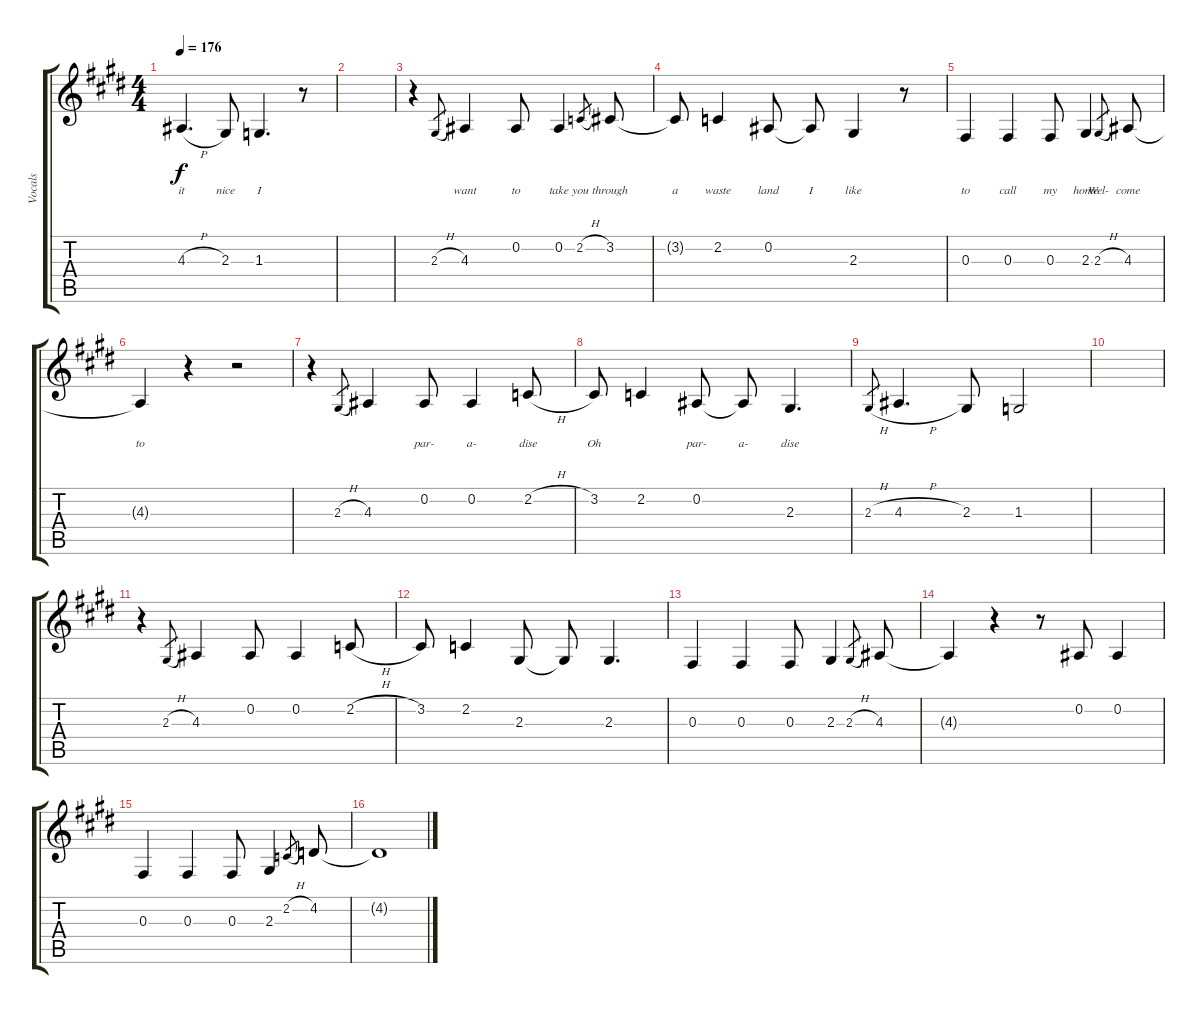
\track ("Vocals" "Vocals") {instrument clarinet}
\staff {score tabs}
\tuning (Eb4 Bb3 Gb3 Db3 Ab2 Eb2) {hide}
\ts (4 4)
\tempo 176
\clef g2
\ks e
4.3{h}.4{d lyrics (0 "it") lyrics (1 "") lyrics (2 "") lyrics (3 "") lyrics (4 "") dy f} 2.3.8{lyrics (0 "nice") lyrics (1 "") lyrics (2 "") lyrics (3 "") lyrics (4 "")} 1.3.4{d lyrics (0 "I") lyrics (1 "") lyrics (2 "") lyrics (3 "") lyrics (4 "")} r.8 |
|
r.4 2.3{h}.8{lyrics (0 "") lyrics (1 "") lyrics (2 "") lyrics (3 "") lyrics (4 "") gr} 4.3.4{lyrics (0 "want") lyrics (1 "") lyrics (2 "") lyrics (3 "") lyrics (4 "")} 0.2.8{lyrics (0 "to") lyrics (1 "") lyrics (2 "") lyrics (3 "") lyrics (4 "")} 0.2.4{lyrics (0 "take") lyrics (1 "") lyrics (2 "") lyrics (3 "") lyrics (4 "")} 2.2{h}.8{lyrics (0 "you") lyrics (1 "") lyrics (2 "") lyrics (3 "") lyrics (4 "") gr} 3.2.8{lyrics (0 "through") lyrics (1 "") lyrics (2 "") lyrics (3 "") lyrics (4 "")} |
3.2{t}.8{lyrics (0 "a") lyrics (1 "") lyrics (2 "") lyrics (3 "") lyrics (4 "")} 2.2.4{lyrics (0 "waste") lyrics (1 "") lyrics (2 "") lyrics (3 "") lyrics (4 "")} 0.2.8{lyrics (0 "land") lyrics (1 "") lyrics (2 "") lyrics (3 "") lyrics (4 "")} 0.2{t}.8{lyrics (0 "I") lyrics (1 "") lyrics (2 "") lyrics (3 "") lyrics (4 "")} 2.3.4{lyrics (0 "like") lyrics (1 "") lyrics (2 "") lyrics (3 "") lyrics (4 "")} r.8 |
0.3.4{lyrics (0 "to") lyrics (1 "") lyrics (2 "") lyrics (3 "") lyrics (4 "")} 0.3.4{lyrics (0 "call") lyrics (1 "") lyrics (2 "") lyrics (3 "") lyrics (4 "")} 0.3.8{lyrics (0 "my") lyrics (1 "") lyrics (2 "") lyrics (3 "") lyrics (4 "")} 2.3.4{lyrics (0 "home") lyrics (1 "") lyrics (2 "") lyrics (3 "") lyrics (4 "")} 2.3{h}.8{lyrics (0 "Wel-") lyrics (1 "") lyrics (2 "") lyrics (3 "") lyrics (4 "") gr} 4.3.8{lyrics (0 "come") lyrics (1 "") lyrics (2 "") lyrics (3 "") lyrics (4 "")} |
4.3{t}.4{lyrics (0 "to") lyrics (1 "") lyrics (2 "") lyrics (3 "") lyrics (4 "")} r.4 r.2 |
r.4 2.3{h}.8{lyrics (0 "") lyrics (1 "") lyrics (2 "") lyrics (3 "") lyrics (4 "") gr} 4.3.4{lyrics (0 "") lyrics (1 "") lyrics (2 "") lyrics (3 "") lyrics (4 "")} 0.2.8{lyrics (0 "par-") lyrics (1 "") lyrics (2 "") lyrics (3 "") lyrics (4 "")} 0.2.4{lyrics (0 "a-") lyrics (1 "") lyrics (2 "") lyrics (3 "") lyrics (4 "")} 2.2{h}.8{lyrics (0 "dise") lyrics (1 "") lyrics (2 "") lyrics (3 "") lyrics (4 "")} |
3.2.8{lyrics (0 "Oh") lyrics (1 "") lyrics (2 "") lyrics (3 "") lyrics (4 "")} 2.2.4{lyrics (0 "") lyrics (1 "") lyrics (2 "") lyrics (3 "") lyrics (4 "")} 0.2.8{lyrics (0 "par-") lyrics (1 "") lyrics (2 "") lyrics (3 "") lyrics (4 "")} 0.2{t}.8{lyrics (0 "a-") lyrics (1 "") lyrics (2 "") lyrics (3 "") lyrics (4 "")} 2.3.4{d lyrics (0 "dise") lyrics (1 "") lyrics (2 "") lyrics (3 "") lyrics (4 "")} |
2.3{h}.8{gr} 4.3{h}.4{d} 2.3.8 1.3.2 |
|
r.4 2.3{h}.8{gr} 4.3.4 0.2.8 0.2.4 2.2{h}.8 |
3.2.8 2.2.4 2.3.8 2.3{t}.8 2.3.4{d} |
0.3.4 0.3.4 0.3.8 2.3.4 2.3{h}.8{gr} 4.3.8 |
4.3{t}.4 r.4 r.8 0.2.8 0.2.4 |
0.3.4 0.3.4 0.3.8 2.3.4 2.2{h}.8{gr} 4.2.8 |
4.2{t}.1
